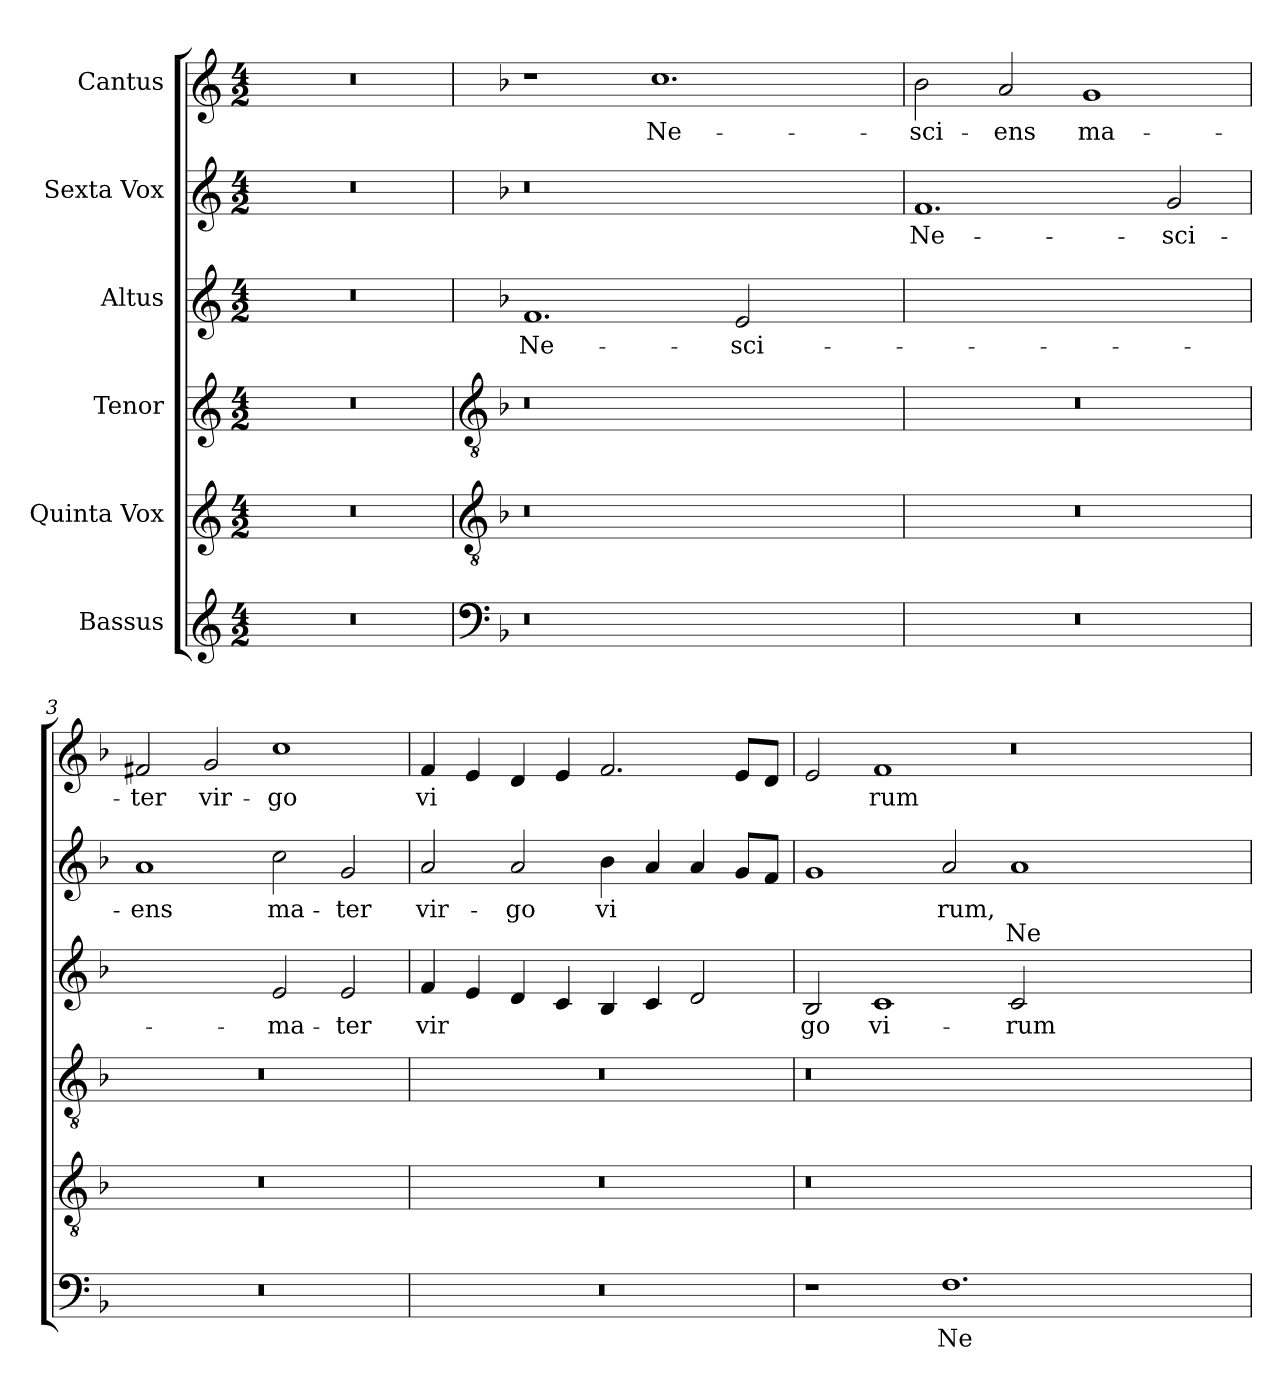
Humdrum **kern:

**kern	**text	**kern	**kern	**kern	**text	**kern	**text	**text	**kern	**text
*part6	*part6	*part5	*part4	*part3	*part3	*part2	*part2	*part2	*part1	*part1
*staff6	*staff6	*staff5	*staff4	*staff3	*staff3	*staff2	*staff2	*staff2	*staff1	*staff1
*I"Bassus	*	*I"Quinta Vox	*I"Tenor	*I"Altus	*	*I"Sexta Vox	*	*	*I"Cantus	*
*clefG2	*	*clefG2	*clefG2	*clefG2	*	*clefG2	*	*	*clefG2	*
*k[]	*	*k[]	*k[]	*k[]	*	*k[]	*	*	*k[]	*
*C:	*	*C:	*C:	*C:	*	*C:	*	*	*C:	*
*M4/2	*	*M4/2	*M4/2	*M4/2	*	*M4/2	*	*	*M4/2	*
=	=	=	=	=	=	=	=	=	=	=
0r	.	0r	0r	0r	.	0r	.	.	0r	.
!!LO:LB:g=z
=1	=1	=1	=1	=1	=1	=1	=1	=1	=1	=1
*clefF4	*	*clefGv2	*clefGv2	*	*	*	*	*	*	*
*k[b-]	*	*k[b-]	*k[b-]	*k[b-]	*	*k[b-]	*	*	*k[b-]	*
*F:	*	*F:	*F:	*F:	*	*F:	*	*	*F:	*
!	!	!	!	!	!LO:LY:b	!	!	!	!	!
0r	.	0r	0r	1.f	Ne-	0r	.	.	1r	.
!	!	!	!	!	!	!	!	!	!	!LO:LY:b
.	.	.	.	.	.	.	.	.	1.cc	Ne-
!	!	!	!	!	!LO:LY:b	!	!	!	!	!
.	.	.	.	2e	-sci-	.	.	.	.	.
2ryy	.	2ryy	2ryy	2ryy	.	2ryy	.	.	.	.
=2	=2	=2	=2	=2	=2	=2	=2	=2	=2	=2
!	!	!	!	!	!LO:LY:b	!	!LO:LY:b	!	!	!LO:LY:b
0r	.	0r	0r	[0dyy	-ens	1.f	Ne-	.	2b-	-sci-
!	!	!	!	!	!	!	!	!	!	!LO:LY:b
.	.	.	.	.	.	.	.	.	2a	-ens
!	!	!	!	!	!	!	!	!	!	!LO:LY:b
.	.	.	.	.	.	.	.	.	1g	ma-
!	!	!	!	!	!	!	!LO:LY:b	!	!	!
.	.	.	.	.	.	2g	-sci-	.	.	.
=3	=3	=3	=3	=3	=3	=3	=3	=3	=3	=3
!	!	!	!	!	!	!	!LO:LY:b	!	!	!LO:LY:b
0r	.	0r	0r	2dyy_	.	1a	-ens	.	2f#X	-ter
!	!	!	!	!	!	!	!	!	!	!LO:LY:b
.	.	.	.	2dyy]	.	.	.	.	2g	vir-
!	!	!	!	!	!LO:LY:b	!	!LO:LY:b	!	!	!LO:LY:b
.	.	.	.	2e	ma-	2cc	ma-	.	1cc	-go
!	!	!	!	!	!LO:LY:b	!	!LO:LY:b	!	!	!
.	.	.	.	2e	-ter	2g	-ter	.	.	.
=4	=4	=4	=4	=4	=4	=4	=4	=4	=4	=4
!	!	!	!	!	!LO:LY:b	!	!LO:LY:b	!	!	!LO:LY:b
0r	.	0r	0r	4f	vir	2a	vir-	.	4f	vi
.	.	.	.	4e	.	.	.	.	4e	.
!	!	!	!	!	!	!	!LO:LY:b	!	!	!
.	.	.	.	4d	.	2a	-go	.	4d	.
.	.	.	.	4c	.	.	.	.	4e	.
!	!	!	!	!	!	!	!LO:LY:b	!	!	!
.	.	.	.	4B-	.	4b-	vi	.	2.f	.
.	.	.	.	4c	.	4a	.	.	.	.
.	.	.	.	2d	.	4a	.	.	.	.
.	.	.	.	.	.	8gL	.	.	8eL	.
.	.	.	.	.	.	8fJ	.	.	8dJ	.
=5	=5	=5	=5	=5	=5	=5	=5	=5	=5	=5
!	!	!	!	!	!LO:LY:b	!	!	!	!	!
1r	.	0r	0r	2B-	go	1g	.	.	2e	.
!	!	!	!	!	!LO:LY:b	!	!	!	!	!LO:LY:b
.	.	.	.	1c	vi-	.	.	.	1f	rum
!	!LO:LY:b	!	!	!	!	!	!LO:LY:b	!	!	!
1.F	Ne-	.	.	.	.	2a	rum,	.	.	.
!	!	!	!	!	!LO:LY:b	!	!	!LO:LY:b	!	!
.	.	.	.	2c	-rum	1a	.	Ne-	0r	.
.	.	1.ryy	1.ryy	1.ryy	.	.	.	.	.	.
1ryy	.	.	.	.	.	1ryy	.	.	.	.
=	=	=	=	=	=	=	=	=	=	=
*-	*-	*-	*-	*-	*-	*-	*-	*-	*-	*-
